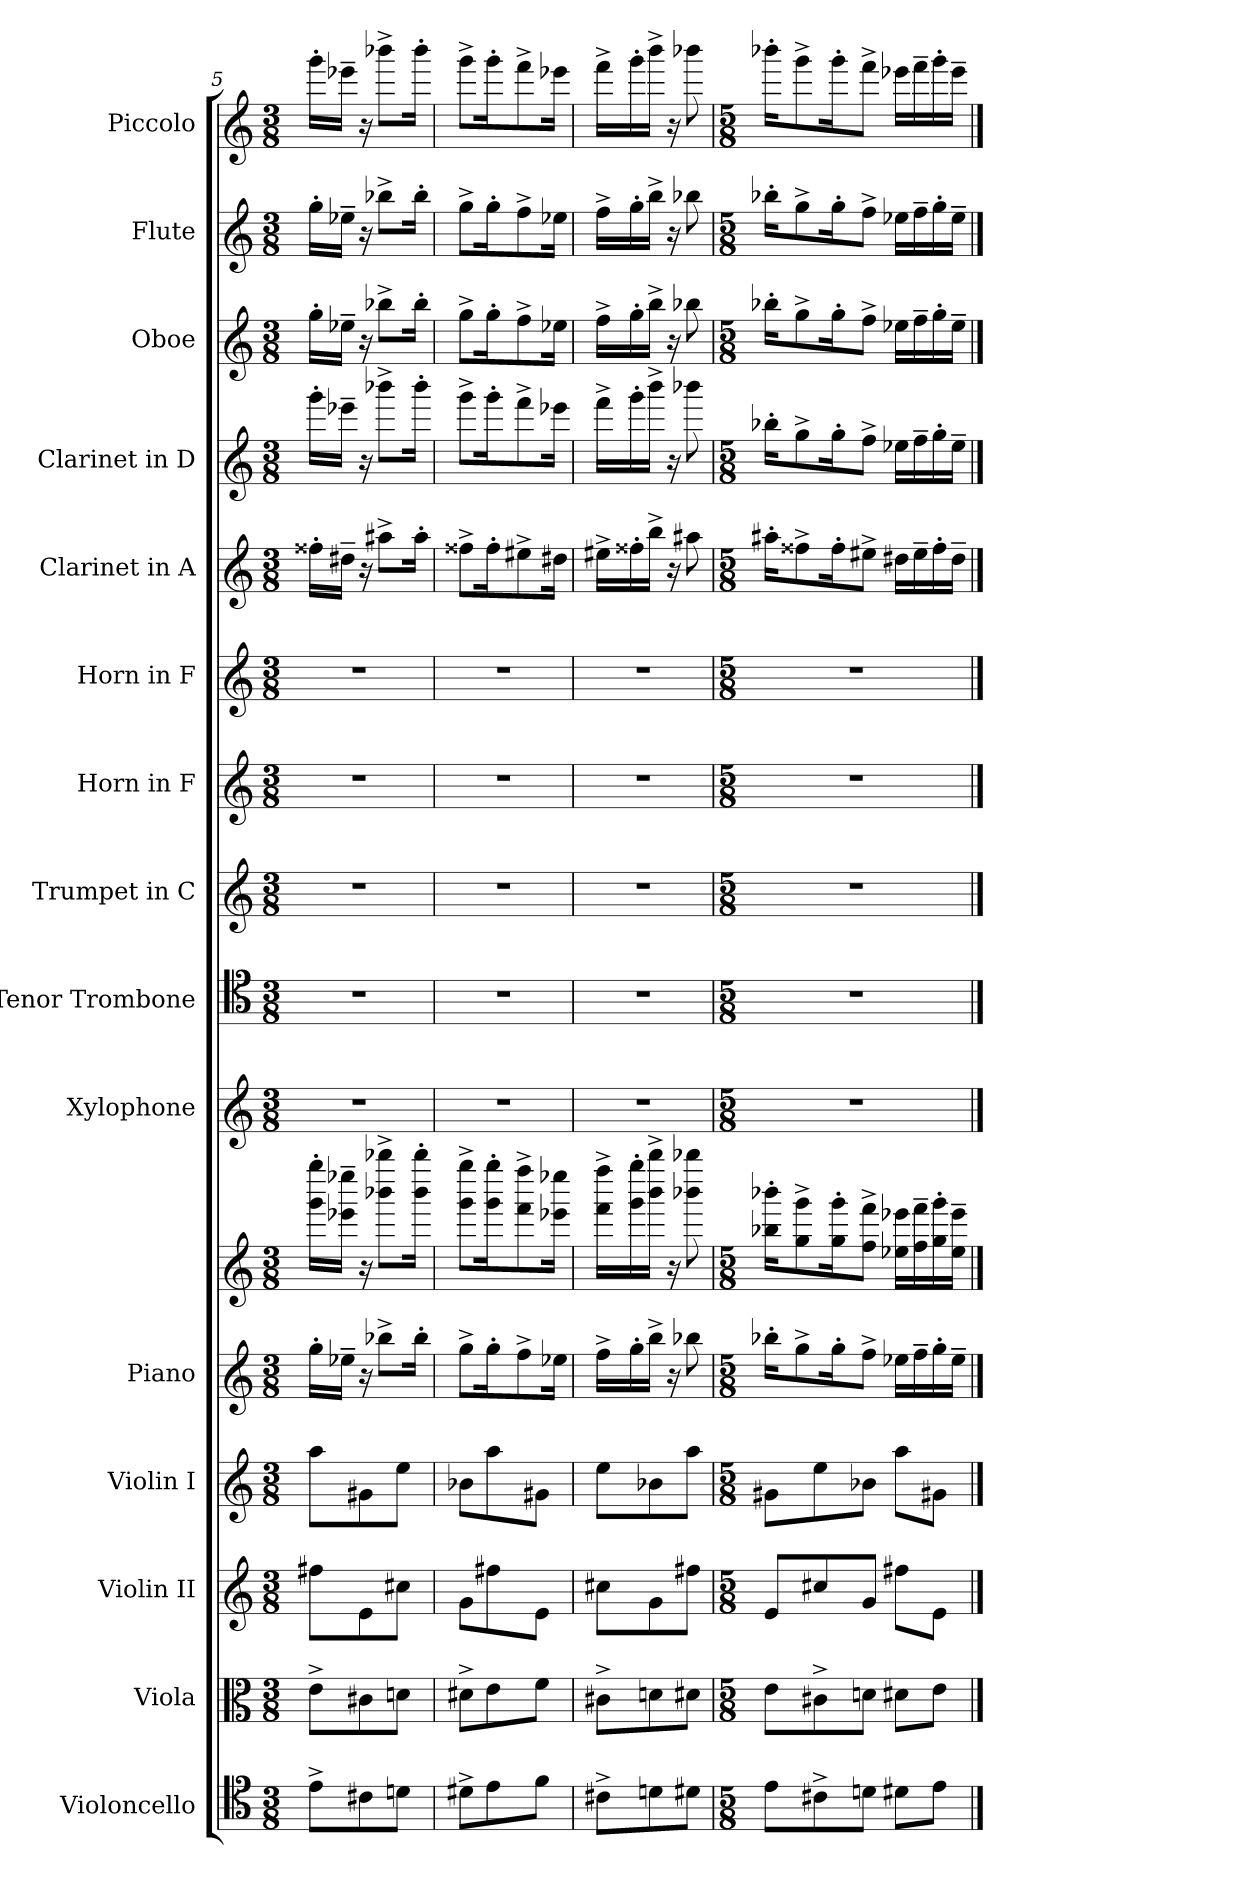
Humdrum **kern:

**kern	**kern	**kern	**kern	**kern	**kern	**kern	**kern	**kern	**kern	**kern	**kern	**kern	**kern	**kern	**kern
*part15	*part14	*part13	*part12	*part11	*part11	*part10	*part9	*part8	*part7	*part6	*part5	*part4	*part3	*part2	*part1
*staff16	*staff15	*staff14	*staff13	*staff12	*staff11	*staff10	*staff9	*staff8	*staff7	*staff6	*staff5	*staff4	*staff3	*staff2	*staff1
*I"Violoncello	*I"Viola	*I"Violin II	*I"Violin I	*I"Piano	*	*I"Xylophone	*I"Tenor Trombone	*I"Trumpet in C	*I"Horn in F	*I"Horn in F	*I"Clarinet in A	*I"Clarinet in D	*I"Oboe	*I"Flute	*I"Piccolo
*I'Vc.	*I'Vla.	*I'Vln. II	*I'Vln. I	*I'Pno.	*	*I'Xyl.	*I'Tbn.	*I'C Tpt.	*I'Hn.	*I'Hn.	*I'Cl.	*I'D Cl.	*I'Ob.	*I'Fl.	*I'Picc.
*clefC4	*clefC3	*clefG2	*clefG2	*clefG2	*clefG2	*clefG2	*clefC4	*clefG2	*clefG2	*clefG2	*clefG2	*clefG2	*clefG2	*clefG2	*clefG2
*k[]	*k[]	*k[]	*k[]	*k[]	*k[]	*k[]	*k[]	*k[]	*	*	*k[]	*k[]	*k[]	*k[]	*k[]
*M3/8	*M3/8	*M3/8	*M3/8	*M3/8	*M3/8	*M3/8	*M3/8	*M3/8	*M3/8	*M3/8	*M3/8	*M3/8	*M3/8	*M3/8	*M3/8
=5	=5	=5	=5	=5	=5	=5	=5	=5	=5	=5	=5	=5	=5	=5	=5
8e^L	8e^L	8ff#XL	8aaL	16gg'LL	16ggg' 16gggg'LL	4.r	4.r	4.r	4.r	4.r	16ff##X'LL	16ggg'LL	16gg'LL	16gg'LL	16ggg'LL
.	.	.	.	16ee-X~JJ	16eee-X~ 16eeee-X~JJ	.	.	.	.	.	16dd#X~JJ	16eee-X~JJ	16ee-X~JJ	16ee-X~JJ	16eee-X~JJ
8c#X	8c#X	8e	8g#X	16r	16r	.	.	.	.	.	16r	16r	16r	16r	16r
.	.	.	.	8bb-X^L	8bbb-X^ 8bbbb-X^L	.	.	.	.	.	8aa#X^L	8bbb-X^L	8bb-X^L	8bb-X^L	8bbb-X^L
8dnJ	8dnJ	8cc#XJ	8eeJ	.	.	.	.	.	.	.	.	.	.	.	.
.	.	.	.	16bb-'Jk	16bbb-' 16bbbb-'Jk	.	.	.	.	.	16aa#'Jk	16bbb-'Jk	16bb-'Jk	16bb-'Jk	16bbb-'Jk
=6	=6	=6	=6	=6	=6	=6	=6	=6	=6	=6	=6	=6	=6	=6	=6
8d#X^L	8d#X^L	8gL	8b-XL	8gg^L	8ggg^ 8gggg^L	4.r	4.r	4.r	4.r	4.r	8ff##X^L	8ggg^L	8gg^L	8gg^L	8ggg^L
8e	8e	8ff#X	8aa	16gg'K	16ggg' 16gggg'K	.	.	.	.	.	16ff##'K	16ggg'K	16gg'K	16gg'K	16ggg'K
.	.	.	.	8ff^	8fff^ 8ffff^	.	.	.	.	.	8ee#X^	8fff^	8ff^	8ff^	8fff^
8fJ	8fJ	8eJ	8g#XJ	.	.	.	.	.	.	.	.	.	.	.	.
.	.	.	.	16ee-XJk	16eee-X 16eeee-XJk	.	.	.	.	.	16dd#XJk	16eee-XJk	16ee-XJk	16ee-XJk	16eee-XJk
=7	=7	=7	=7	=7	=7	=7	=7	=7	=7	=7	=7	=7	=7	=7	=7
8c#X^L	8c#X^L	8cc#XL	8eeL	16ff^LL	16fff^ 16ffff^LL	4.r	4.r	4.r	4.r	4.r	16ee#X^LL	16fff^LL	16ff^LL	16ff^LL	16fff^LL
.	.	.	.	16gg'	16ggg' 16gggg'	.	.	.	.	.	16ff##X'	16ggg'	16gg'	16gg'	16ggg'
8dn	8dn	8g	8b-X	16bb^JJ	16bbb^ 16bbbb^JJ	.	.	.	.	.	16bb^JJ	16bbb^JJ	16bb^JJ	16bb^JJ	16bbb^JJ
.	.	.	.	16r	16r	.	.	.	.	.	16r	16r	16r	16r	16r
8d#XJ	8d#XJ	8ff#XJ	8aaJ	8bb-X	8bbb-X 8bbbb-X	.	.	.	.	.	8aa#X	8bbb-X	8bb-X	8bb-X	8bbb-X
=8	=8	=8	=8	=8	=8	=8	=8	=8	=8	=8	=8	=8	=8	=8	=8
*M5/8	*M5/8	*M5/8	*M5/8	*M5/8	*M5/8	*M5/8	*M5/8	*M5/8	*M5/8	*M5/8	*M5/8	*M5/8	*M5/8	*M5/8	*M5/8
8eL	8eL	8eL	8g#XL	16bb-X'KL	16bb-X' 16bbb-X'KL	3...r	3...r	3...r	3...r	3...r	16aa#X'KL	16bb-X'KL	16bb-X'KL	16bb-X'KL	16bbb-X'KL
.	.	.	.	8gg^	8gg^ 8ggg^	.	.	.	.	.	8ff##X^	8gg^	8gg^	8gg^	8ggg^
8c#X^	8c#X^	8cc#X	8ee	.	.	.	.	.	.	.	.	.	.	.	.
.	.	.	.	16gg'K	16gg' 16ggg'K	.	.	.	.	.	16ff##'K	16gg'K	16gg'K	16gg'K	16ggg'K
8dnJ	8dnJ	8gJ	8b-XJ	8ff^J	8ff^ 8fff^J	.	.	.	.	.	8ee#X^J	8ff^J	8ff^J	8ff^J	8fff^J
8d#XL	8d#XL	8ff#XL	8aaL	16ee-XLL	16ee-X 16eee-XLL	.	.	.	.	.	16dd#XLL	16ee-XLL	16ee-XLL	16ee-XLL	16eee-XLL
.	.	.	.	16ff~	16ff~ 16fff~	.	.	.	.	.	16ee#~	16ff~	16ff~	16ff~	16fff~
8eJ	8eJ	8eJ	8g#XJ	16gg'	16gg' 16ggg'	.	.	.	.	.	16ff##'	16gg'	16gg'	16gg'	16ggg'
.	.	.	.	16ee-~JJ	16ee-~ 16eee-~JJ	.	.	.	.	.	16dd#~JJ	16ee-~JJ	16ee-~JJ	16ee-~JJ	16eee-~JJ
==	==	==	==	==	==	==	==	==	==	==	==	==	==	==	==
*-	*-	*-	*-	*-	*-	*-	*-	*-	*-	*-	*-	*-	*-	*-	*-
